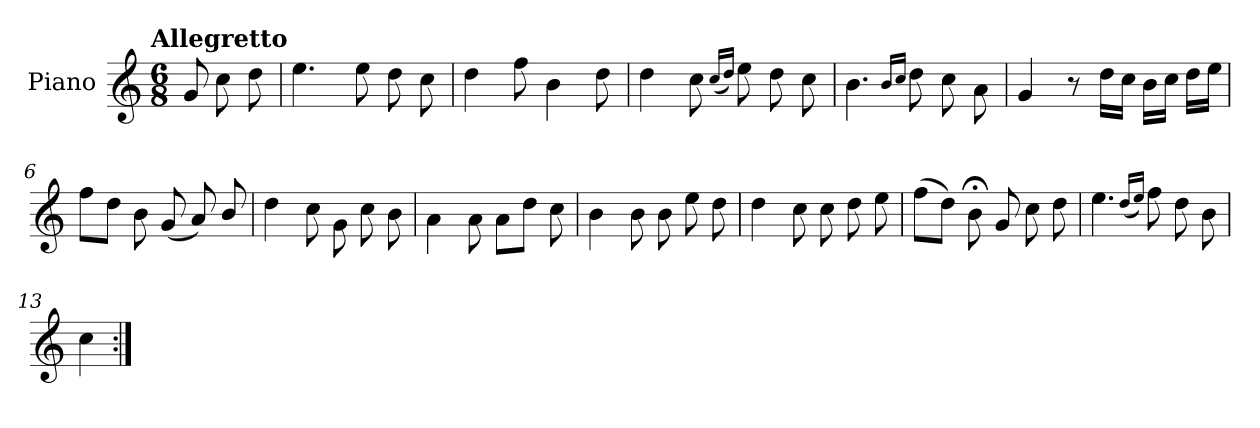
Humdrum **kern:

**kern
*part1
*staff1
*I"Piano
*I'Pno.
*clefG2
*k[]
!!LO:TX:omd:t=Allegretto
*M6/8
*MM116
=
8g/
8cc\
8dd\
=1
4.ee\
8ee\
8dd\
8cc\
=2
4dd\
8ff\
4b\
8dd\
=3
4dd\
8cc\
(<16qqcc/LL
16qqdd/JJ)
8ee\
8dd\
8cc\
!!LO:LB:g=z
=4
4.b\
16qqb/LL
16qqcc/JJ
8dd\
8cc\
8a\
=5
4g/
8r
16dd\LL
16cc\JJ
16b\LL
16cc\JJ
16dd\LL
16ee\JJ
=6
8ff\L
8dd\J
8b\
(<8g/
8a/)
8b/
!!LO:LB:g=z
=7
4dd\
8cc\
8g\
8cc\
8b\
=8
4a\
8a\
8a\L
8dd\J
8cc\
=9
4b\
8b\
8b\
8ee\
8dd\
=10
4dd\
8cc\
8cc\
8dd\
8ee\
!!LO:LB:g=z
=11
(>8ff\L
8dd\J)
8b;<\
8g/
8cc\
8dd\
=12
4.ee\
(<16qqdd/LL
16qqee/JJ)
8ff\
8dd\
8b\
=13
4cc\
=:|!
*-
